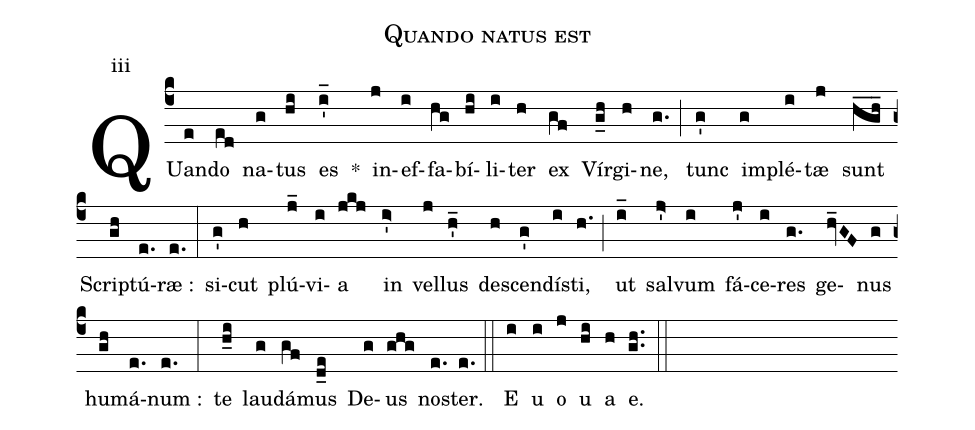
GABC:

name:Quando natus est;
mode:iii;
%%
(c4) QUan(e)do(ed) na(g)tus(hi) es(i'_) *() in(j)ef(i)fa(hg)bí(hi)li(i)ter(h) ex(gf) Vír(g_h)gi(h)ne,(g.) (;) tunc(g') im(g)plé(i)tæ(j) sunt(hgh___) Scri(gh)ptú(e.)ræ~:(e.) (:) si(g')cut(h) plú(j_)vi(i)a(jkj) in(i>') vel(j)lus(h_') de(h)scen(g')dí(i)sti,(h.) (;) ut(i_) sal(j>')vum(i) fá(j')ce(i)res(g.) ge(hv_GF)nus(g) hu(gh)má(e.)num~:(e.) (:) te(h_i) lau(g)dá(gf)mus(d_e) De(g)us(ghg) no(e.)ster.(e.) (::) <eu> E(i) u(i) o(j) u(hi) a(h) e.(gh..) </eu> (::)
